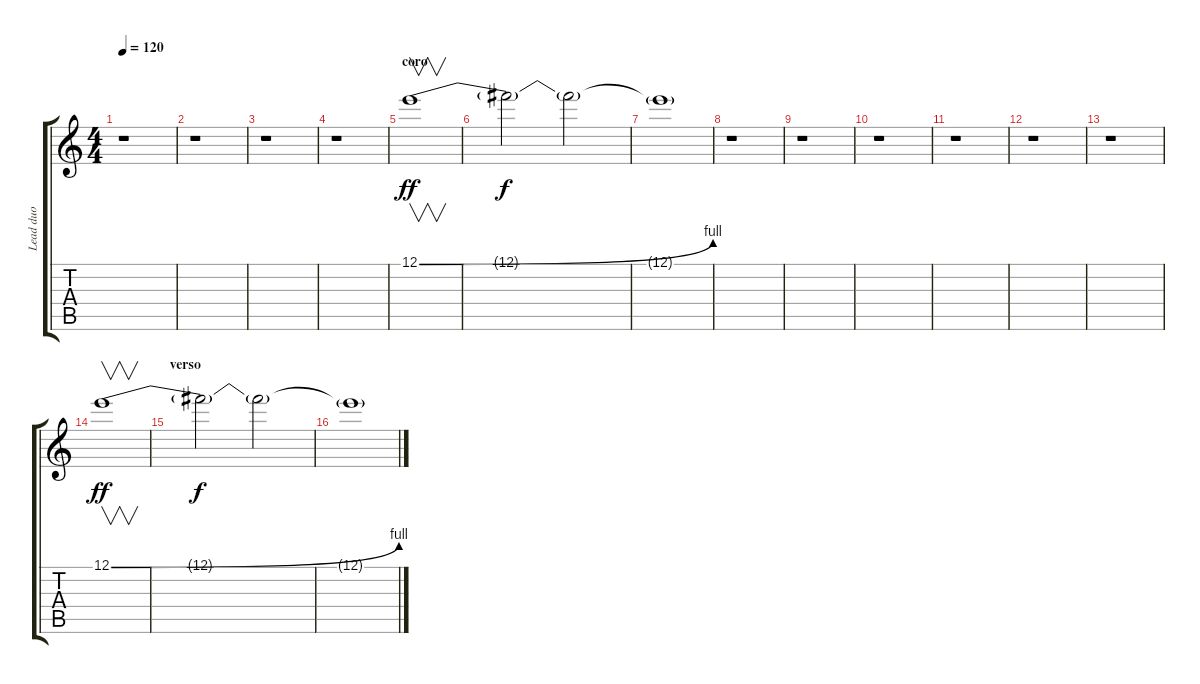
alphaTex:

\track ("Lead duo" "Lead duo") {instrument distortionguitar}
\staff {score tabs}
\tuning (E4 B3 G3 D3 A2 E2) {hide}
\ts (4 4)
\tempo 120
\clef g2
\ks c
r.1{dy ff} |
r.1 |
r.1 |
r.1 |
\section ("" "coro")
12.1{be (bend 0 0 60 4)}.1{v} |
12.1{t}.2{dy f} 12.1{t}.2{volume 9} |
12.1{t}.1{volume 4} |
r.1 |
r.1 |
r.1 |
r.1 |
r.1 |
r.1 |
12.1{be (bend 0 0 60 4)}.1{v dy ff volume 13} |
\section ("" "verso")
12.1{t}.2{dy f} 12.1{t}.2{volume 9} |
12.1{t}.1{volume 4}
